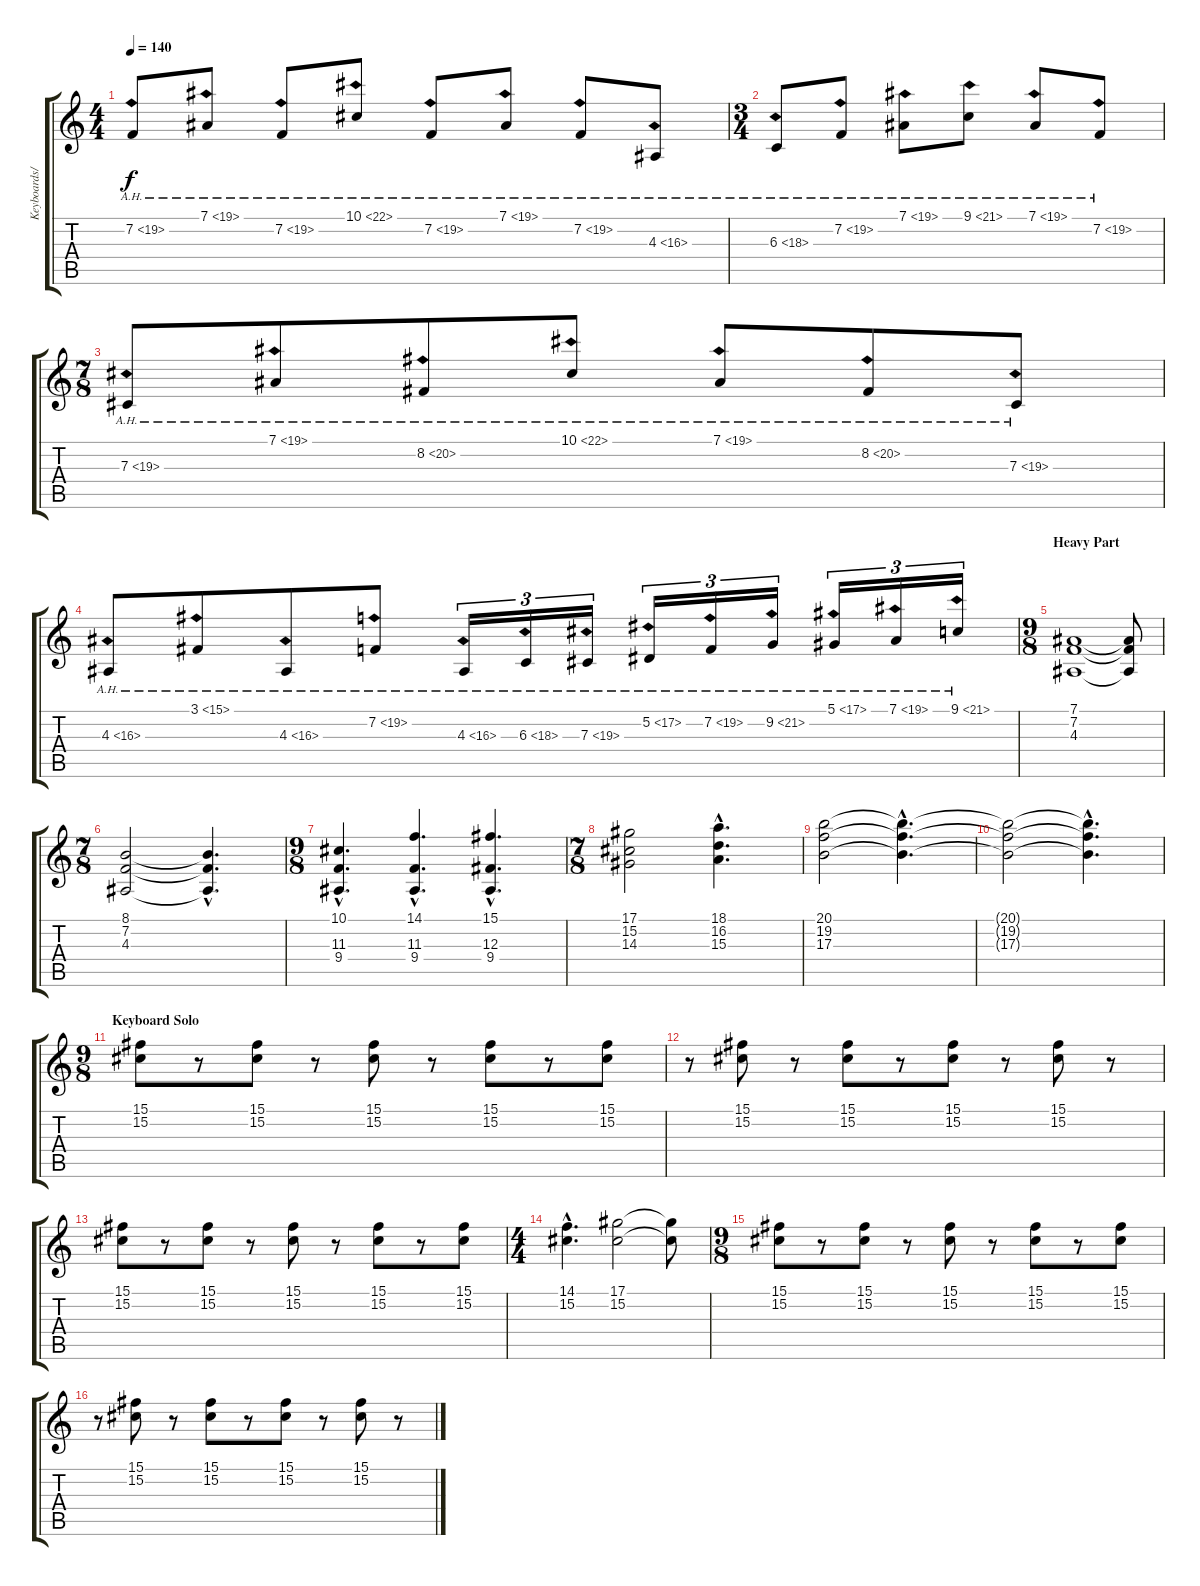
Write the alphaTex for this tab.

\track ("Keyboards/Piano" "Keyboards/") {instrument stringensemble1}
\staff {score tabs}
\tuning (Eb4 Bb3 Gb3 Db3 Ab2 Eb2) {hide}
\ts (4 4)
\tempo 140
\clef g2
\ks c
7.2{ah 12}.8{dy f} 7.1{ah 12}.8 7.2{ah 12}.8 10.1{ah 12}.8 7.2{ah 12}.8 7.1{ah 12}.8 7.2{ah 12}.8 4.3{ah 12}.8 |
\ts (3 4)
6.3{ah 12}.8 7.2{ah 12}.8 7.1{ah 12}.8 9.1{ah 12}.8 7.1{ah 12}.8 7.2{ah 12}.8 |
\ts (7 8)
7.3{ah 12}.8 7.1{ah 12}.8 8.2{ah 12}.8 10.1{ah 12}.8 7.1{ah 12}.8 8.2{ah 12}.8 7.3{ah 12}.8 |
4.3{ah 12}.8 3.1{ah 12}.8 4.3{ah 12}.8 7.2{ah 12}.8 4.3{ah 12}.16{tu (3 2)} 6.3{ah 12}.16{tu (3 2)} 7.3{ah 12}.16{tu (3 2)} 5.2{ah 12}.16{tu (3 2)} 7.2{ah 12}.16{tu (3 2)} 9.2{ah 12}.16{tu (3 2)} 5.1{ah 12}.16{tu (3 2)} 7.1{ah 12}.16{tu (3 2)} 9.1{ah 12}.16{tu (3 2)} |
\ts (9 8)
\section ("" "Heavy Part ")
(7.1 7.2 4.3).1{instrument stringensemble1} (7.1{t} 7.2{t} 4.3{t}).8 |
\ts (7 8)
(8.1 7.2 4.3).2 (8.1{hac t} 7.2{hac t} 4.3{hac t}).4{d} |
\ts (9 8)
(10.1{hac} 11.3{hac} 9.4{hac}).4{d} (14.1{hac} 11.3{hac} 9.4{hac}).4{d} (15.1{hac} 12.3{hac} 9.4{hac}).4{d} |
\ts (7 8)
(17.1 15.2 14.3).2 (18.1{hac} 16.2{hac} 15.3{hac}).4{d} |
(20.1 19.2 17.3).2 (20.1{hac t} 19.2{hac t} 17.3{hac t}).4{d} |
(20.1{t} 19.2{t} 17.3{t}).2 (20.1{hac t} 19.2{hac t} 17.3{hac t}).4{d} |
\ts (9 8)
\section ("" "Keyboard Solo")
(15.1 15.2).8{volume 12} r.8 (15.1 15.2).8 r.8 (15.1 15.2).8 r.8 (15.1 15.2).8 r.8 (15.1 15.2).8 |
r.8 (15.1 15.2).8 r.8 (15.1 15.2).8 r.8 (15.1 15.2).8 r.8 (15.1 15.2).8 r.8 |
(15.1 15.2).8 r.8 (15.1 15.2).8 r.8 (15.1 15.2).8 r.8 (15.1 15.2).8 r.8 (15.1 15.2).8 |
\ts (4 4)
(14.1{hac} 15.2{hac}).4{d} (17.1 15.2).2 (17.1{t} 15.2{t}).8 |
\ts (9 8)
(15.1 15.2).8 r.8 (15.1 15.2).8 r.8 (15.1 15.2).8 r.8 (15.1 15.2).8 r.8 (15.1 15.2).8 |
r.8 (15.1 15.2).8 r.8 (15.1 15.2).8 r.8 (15.1 15.2).8 r.8 (15.1 15.2).8 r.8
